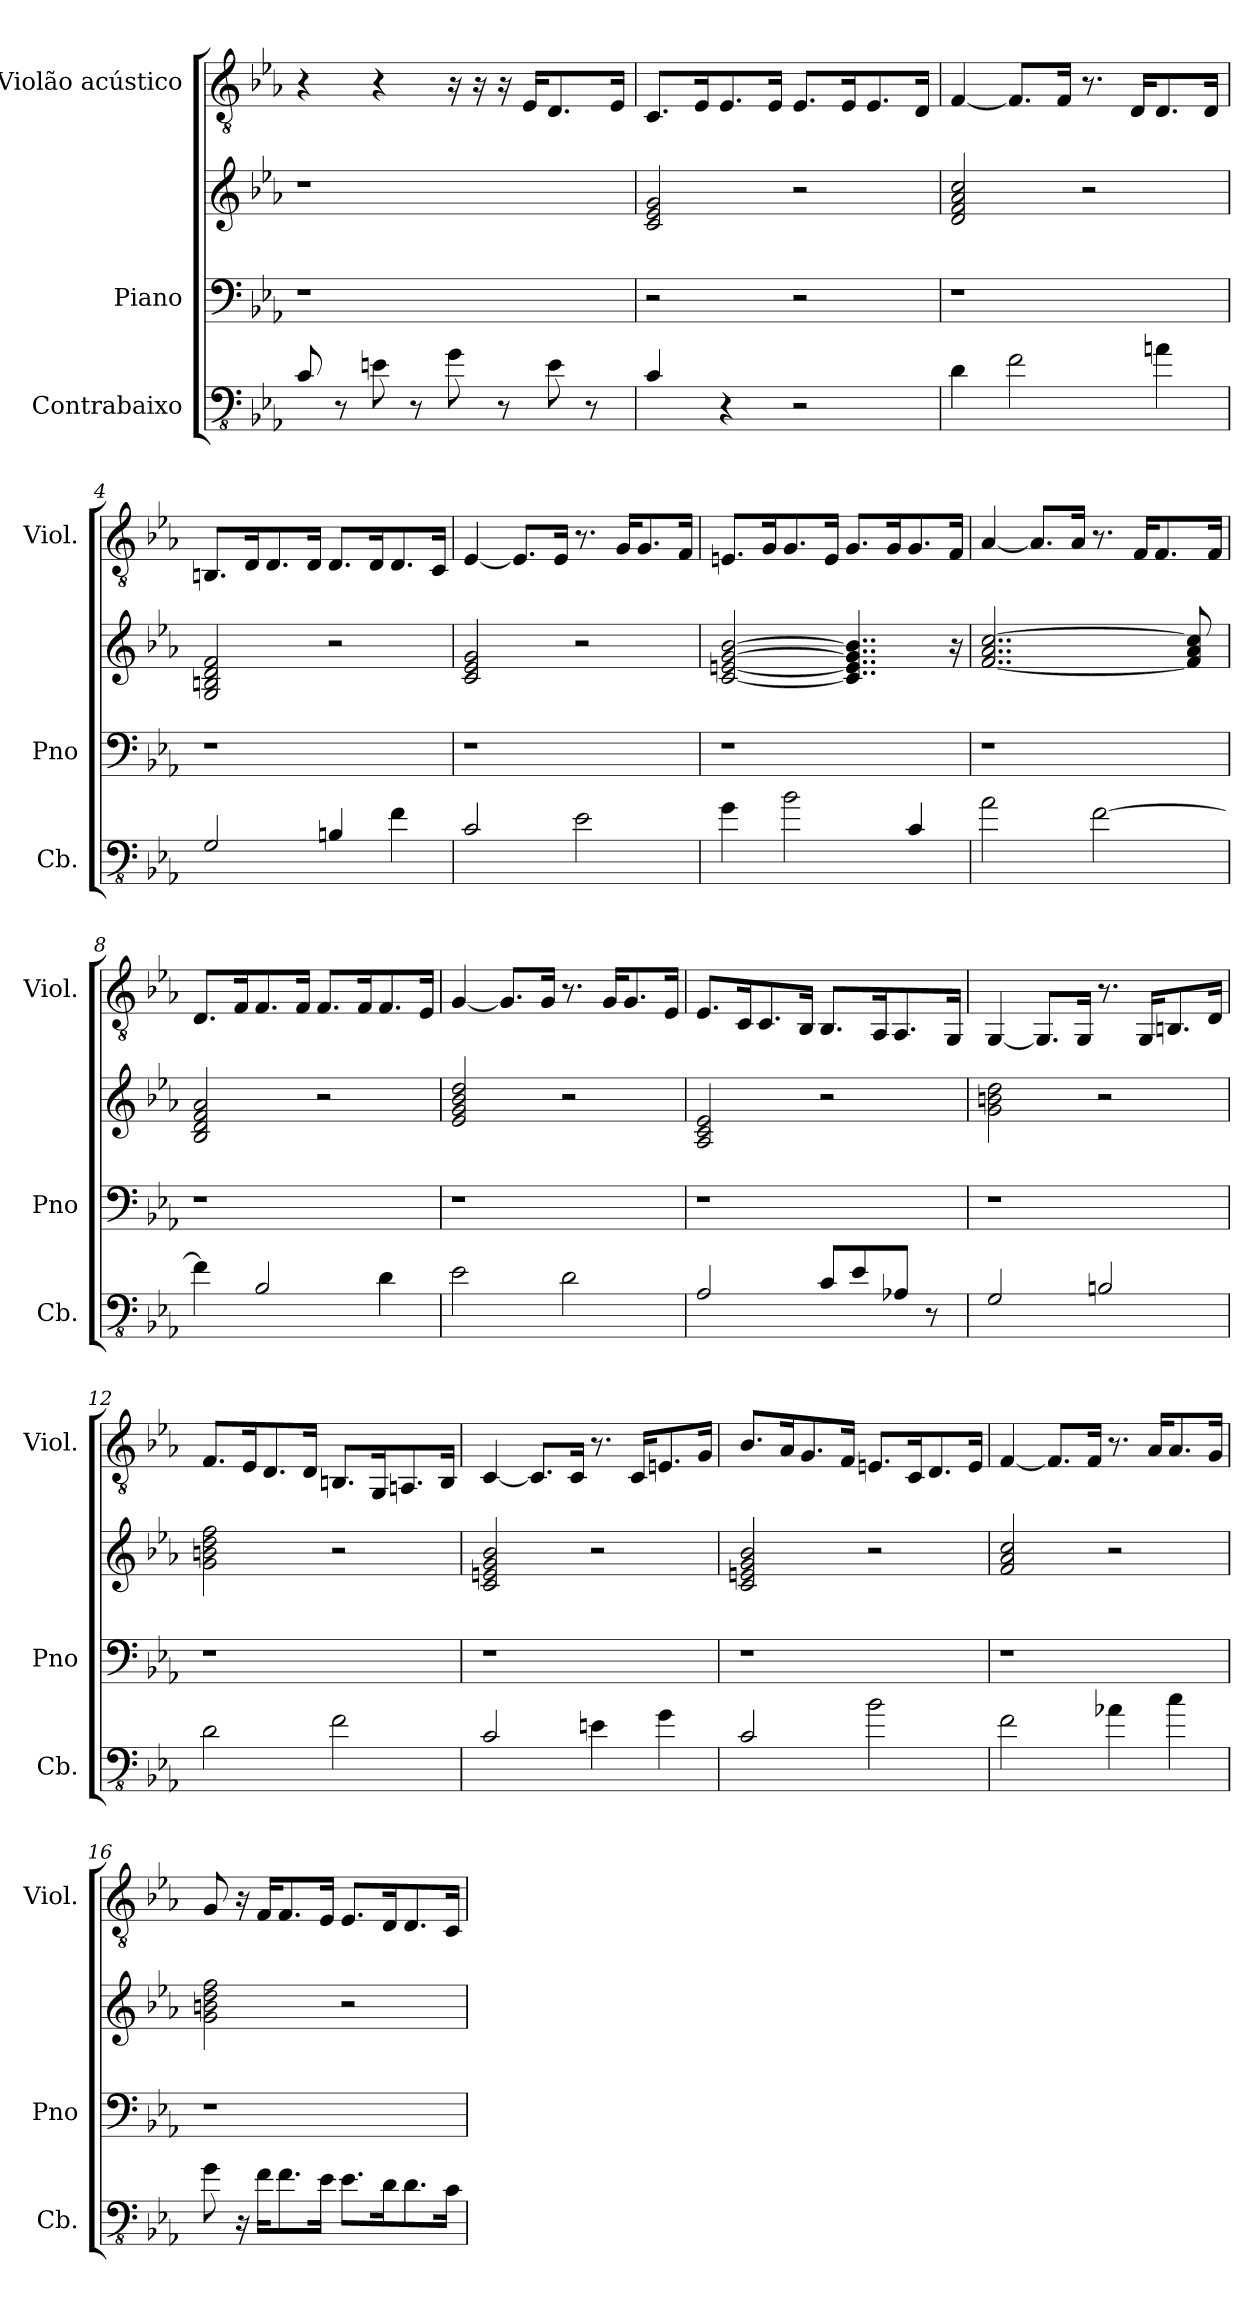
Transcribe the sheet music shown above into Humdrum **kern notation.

**kern	**kern	**kern	**kern
*part3	*part2	*part2	*part1
*staff4	*staff3	*staff2	*staff1
*I"Contrabaixo	*I"Piano	*	*I"Violão acústico
*I'Cb.	*I'Pno	*	*I'Viol.
*clefFv4	*clefF4	*clefG2	*clefGv2
*ITrd7c12	*	*	*
*k[b-e-a-]	*k[b-e-a-]	*k[b-e-a-]	*k[b-e-a-]
=1	=1	=1	=1
8CC/	1r	1r	4r
8r	.	.	.
8EEn\	.	.	4r
8r	.	.	.
8GG\	.	.	16r
.	.	.	16r
8r	.	.	16r
.	.	.	16E-/KL
8EE\	.	.	8.D/
8r	.	.	.
.	.	.	16E-/Jk
=2	=2	=2	=2
4CC/	2r	2c/ 2e-/ 2g/	8.C/L
.	.	.	16E-/K
4r	.	.	8.E-/
.	.	.	16E-/Jk
2r	2r	2r	8.E-/L
.	.	.	16E-/K
.	.	.	8.E-/
.	.	.	16D/Jk
=3	=3	=3	=3
4DD\	1r	2d/ 2f/ 2a-/ 2cc/	[4F/
2FF\	.	.	8.F/L]
.	.	.	16F/Jk
.	.	2r	8.r
.	.	.	16D/KL
4AAn\	.	.	8.D/
.	.	.	16D/Jk
!!LO:LB:g=z
=4	=4	=4	=4
2GGG/	1r	2G/ 2Bn/ 2d/ 2f/	8.BBn/L
.	.	.	16D/K
.	.	.	8.D/
.	.	.	16D/Jk
4BBBn/	.	2r	8.D/L
.	.	.	16D/K
4FF\	.	.	8.D/
.	.	.	16C/Jk
=5	=5	=5	=5
2CC/	1r	2c/ 2e-/ 2g/	[4E-/
.	.	.	8.E-/L]
.	.	.	16E-/Jk
2EE-\	.	2r	8.r
.	.	.	16G/KL
.	.	.	8.G/
.	.	.	16F/Jk
=6	=6	=6	=6
4GG\	1r	[2c/ [2en/ [2g/ [2b-/	8.En/L
.	.	.	16G/K
2BB-\	.	.	8.G/
.	.	.	16E/Jk
.	.	4..c/] 4..e/] 4..g/] 4..b-/]	8.G/L
.	.	.	16G/K
4CC/	.	.	8.G/
.	.	16r	16F/Jk
=7	=7	=7	=7
2AA-\	1r	[2..f/ 2..a-/ [2..cc/	[4A-/
.	.	.	8.A-/L]
.	.	.	16A-/Jk
[2FF\	.	.	8.r
.	.	.	16F/KL
.	.	.	8.F/
.	.	8f/] 8a-/ 8cc/]	.
.	.	.	16F/Jk
!!LO:PB:g=z
=8	=8	=8	=8
4FF\]	1r	2B-/ 2d/ 2f/ 2a-/	8.D/L
.	.	.	16F/K
2BBB-/	.	.	8.F/
.	.	.	16F/Jk
.	.	2r	8.F/L
.	.	.	16F/K
4DD\	.	.	8.F/
.	.	.	16E-/Jk
=9	=9	=9	=9
2EE-\	1r	2e-/ 2g/ 2b-/ 2dd/	[4G/
.	.	.	8.G/L]
.	.	.	16G/Jk
2DD\	.	2r	8.r
.	.	.	16G/KL
.	.	.	8.G/
.	.	.	16E-/Jk
=10	=10	=10	=10
2AAA-/	1r	2A-/ 2c/ 2e-/	8.E-/L
.	.	.	16C/K
.	.	.	8.C/
.	.	.	16BB-/Jk
8CC/L	.	2r	8.BB-/L
8EE-/	.	.	.
.	.	.	16AA-/K
8AAA-X/J	.	.	8.AA-/
8r	.	.	.
.	.	.	16GG/Jk
=11	=11	=11	=11
2GGG/	1r	2g\ 2bn\ 2dd\	[4GG/
.	.	.	8.GG/L]
.	.	.	16GG/Jk
2BBBn/	.	2r	8.r
.	.	.	16GG/KL
.	.	.	8.BBn/
.	.	.	16D/Jk
!!LO:LB:g=z
=12	=12	=12	=12
2DD\	1r	2g\ 2bn\ 2dd\ 2ff\	8.F/L
.	.	.	16E-/K
.	.	.	8.D/
.	.	.	16D/Jk
2FF\	.	2r	8.BBn/L
.	.	.	16GG/K
.	.	.	8.AAn/
.	.	.	16BB/Jk
=13	=13	=13	=13
2CC/	1r	2c/ 2en/ 2g/ 2b-/	[4C/
.	.	.	8.C/L]
.	.	.	16C/Jk
4EEn\	.	2r	8.r
.	.	.	16C/KL
4GG\	.	.	8.En/
.	.	.	16G/Jk
=14	=14	=14	=14
2CC/	1r	2c/ 2en/ 2g/ 2b-/	8.B-/L
.	.	.	16A-/K
.	.	.	8.G/
.	.	.	16F/Jk
2BB-\	.	2r	8.En/L
.	.	.	16C/K
.	.	.	8.D/
.	.	.	16E/Jk
=15	=15	=15	=15
2FF\	1r	2f/ 2a-/ 2cc/	[4F/
.	.	.	8.F/L]
.	.	.	16F/Jk
4AA-X\	.	2r	8.r
.	.	.	16A-/KL
4C\	.	.	8.A-/
.	.	.	16G/Jk
!!LO:LB:g=z
=16	=16	=16	=16
8GG\	1r	2g\ 2bn\ 2dd\ 2ff\	8G/
16r	.	.	16r
16FF\KL	.	.	16F/KL
8.FF\	.	.	8.F/
16EE-\Jk	.	.	16E-/Jk
8.EE-\L	.	2r	8.E-/L
16DD\K	.	.	16D/K
8.DD\	.	.	8.D/
16CC\Jk	.	.	16C/Jk
=	=	=	=
*-	*-	*-	*-
